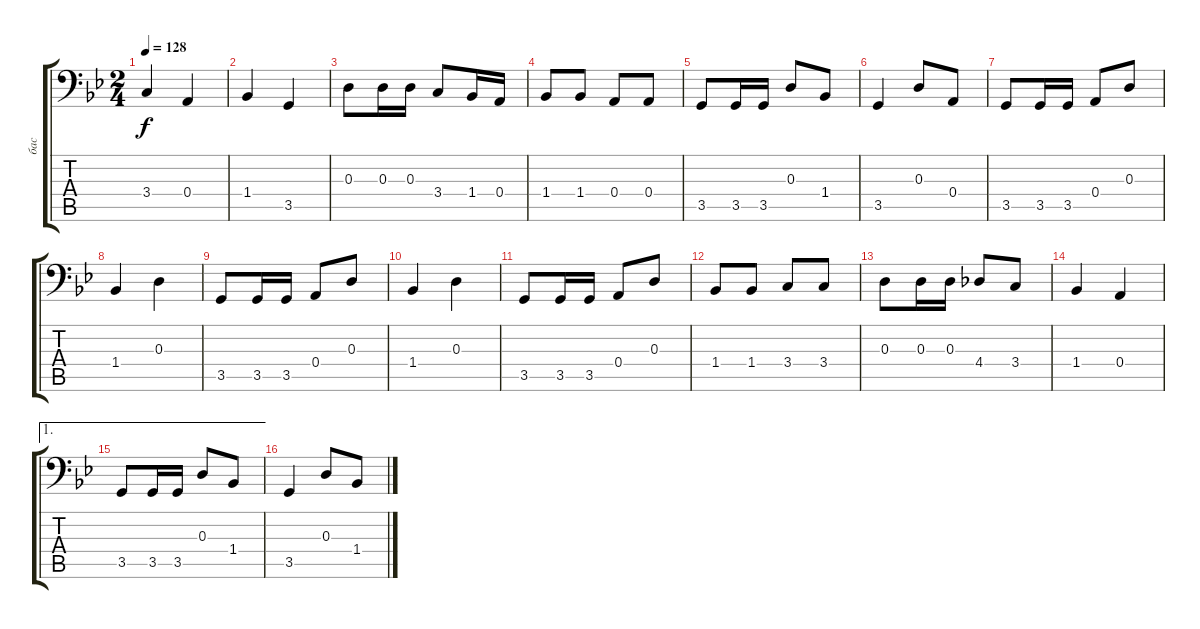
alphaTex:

\track ("бас" "бас") {instrument electricbassfinger}
\staff {score tabs}
\tuning (C3 G2 D2 A1 E1 B0) {hide}
\ts (2 4)
\tempo 128
\clef f4
\ks gminor
3.4.4{dy f} 0.4.4 |
1.4.4 3.5.4 |
0.3.8 0.3.16 0.3.16 3.4.8 1.4.16 0.4.16 |
1.4.8 1.4.8 0.4.8 0.4.8 |
3.5.8 3.5.16 3.5.16 0.3.8 1.4.8 |
3.5.4 0.3.8 0.4.8 |
3.5.8 3.5.16 3.5.16 0.4.8 0.3.8 |
1.4.4 0.3.4 |
3.5.8 3.5.16 3.5.16 0.4.8 0.3.8 |
1.4.4 0.3.4 |
3.5.8 3.5.16 3.5.16 0.4.8 0.3.8 |
1.4.8 1.4.8 3.4.8 3.4.8 |
0.3.8 0.3.16 0.3.16 4.4.8 3.4.8 |
1.4.4 0.4.4 |
\ae 1
3.5.8 3.5.16 3.5.16 0.3.8 1.4.8 |
3.5.4 0.3.8 1.4.8
